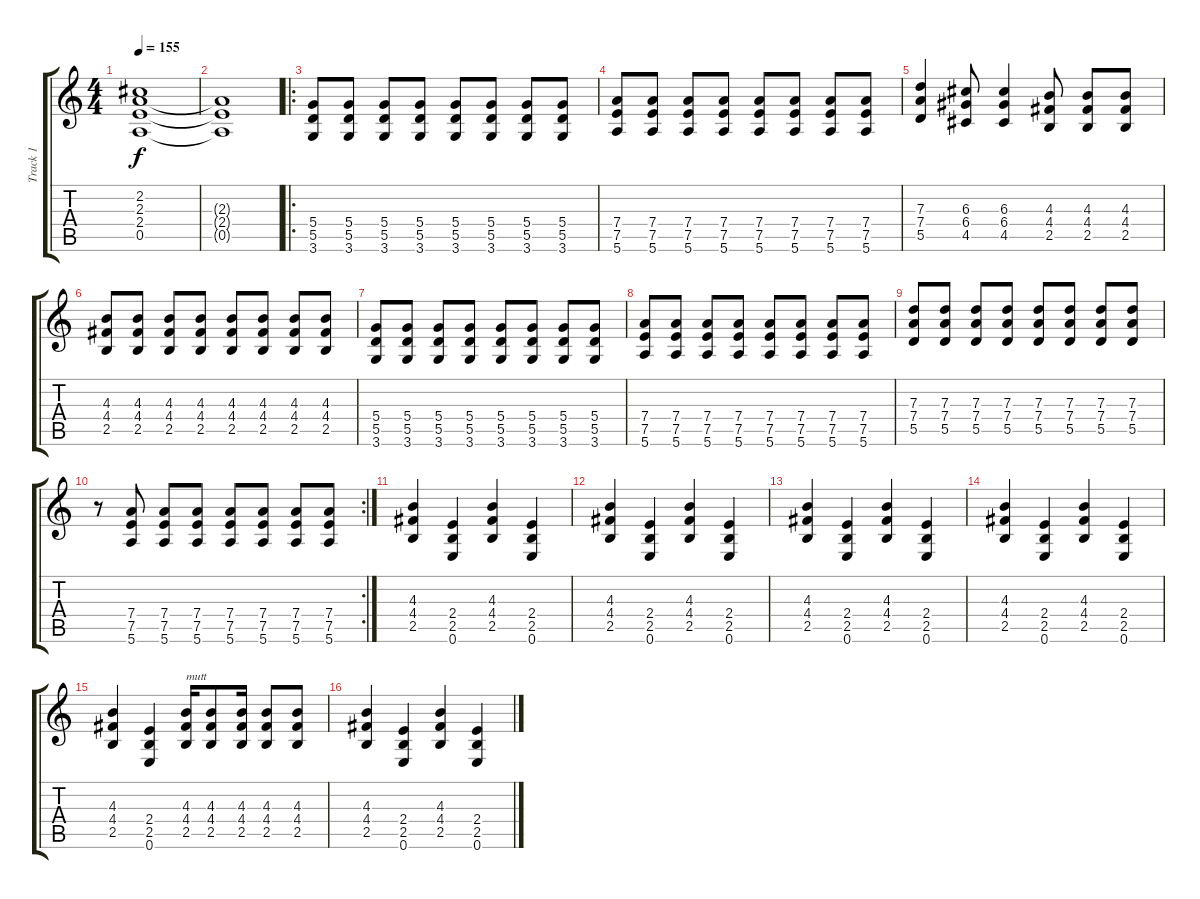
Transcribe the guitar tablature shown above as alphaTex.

\track ("Track 1" "Track 1") {instrument overdrivenguitar}
\staff {score tabs}
\tuning (E4 B3 G3 D3 A2 E2) {hide}
\ts (4 4)
\tempo 155
\clef g2
\ks c
(2.2 2.3 2.4 0.5).1{dy f} |
(2.3{t} 2.4{t} 0.5{t}).1 |
\ro
(5.4 5.5 3.6).8 (5.4 5.5 3.6).8 (5.4 5.5 3.6).8 (5.4 5.5 3.6).8 (5.4 5.5 3.6).8 (5.4 5.5 3.6).8 (5.4 5.5 3.6).8 (5.4 5.5 3.6).8 |
(7.4 7.5 5.6).8 (7.4 7.5 5.6).8 (7.4 7.5 5.6).8 (7.4 7.5 5.6).8 (7.4 7.5 5.6).8 (7.4 7.5 5.6).8 (7.4 7.5 5.6).8 (7.4 7.5 5.6).8 |
(7.3 7.4 5.5).4 (6.3 6.4 4.5).8 (6.3 6.4 4.5).4 (4.3 4.4 2.5).8 (4.3 4.4 2.5).8 (4.3 4.4 2.5).8 |
(4.3 4.4 2.5).8 (4.3 4.4 2.5).8 (4.3 4.4 2.5).8 (4.3 4.4 2.5).8 (4.3 4.4 2.5).8 (4.3 4.4 2.5).8 (4.3 4.4 2.5).8 (4.3 4.4 2.5).8 |
(5.4 5.5 3.6).8 (5.4 5.5 3.6).8 (5.4 5.5 3.6).8 (5.4 5.5 3.6).8 (5.4 5.5 3.6).8 (5.4 5.5 3.6).8 (5.4 5.5 3.6).8 (5.4 5.5 3.6).8 |
(7.4 7.5 5.6).8 (7.4 7.5 5.6).8 (7.4 7.5 5.6).8 (7.4 7.5 5.6).8 (7.4 7.5 5.6).8 (7.4 7.5 5.6).8 (7.4 7.5 5.6).8 (7.4 7.5 5.6).8 |
(7.3 7.4 5.5).8 (7.3 7.4 5.5).8 (7.3 7.4 5.5).8 (7.3 7.4 5.5).8 (7.3 7.4 5.5).8 (7.3 7.4 5.5).8 (7.3 7.4 5.5).8 (7.3 7.4 5.5).8 |
\rc 2
r.8 (7.4 7.5 5.6).8 (7.4 7.5 5.6).8 (7.4 7.5 5.6).8 (7.4 7.5 5.6).8 (7.4 7.5 5.6).8 (7.4 7.5 5.6).8 (7.4 7.5 5.6).8 |
(4.3 4.4 2.5).4 (2.4 2.5 0.6).4 (4.3 4.4 2.5).4 (2.4 2.5 0.6).4 |
(4.3 4.4 2.5).4 (2.4 2.5 0.6).4 (4.3 4.4 2.5).4 (2.4 2.5 0.6).4 |
(4.3 4.4 2.5).4 (2.4 2.5 0.6).4 (4.3 4.4 2.5).4 (2.4 2.5 0.6).4 |
(4.3 4.4 2.5).4 (2.4 2.5 0.6).4 (4.3 4.4 2.5).4 (2.4 2.5 0.6).4 |
(4.3 4.4 2.5).4 (2.4 2.5 0.6).4 (4.3 4.4 2.5).16{txt "mutt"} (4.3 4.4 2.5).8 (4.3 4.4 2.5).16 (4.3 4.4 2.5).8 (4.3 4.4 2.5).8 |
(4.3 4.4 2.5).4 (2.4 2.5 0.6).4 (4.3 4.4 2.5).4 (2.4 2.5 0.6).4
